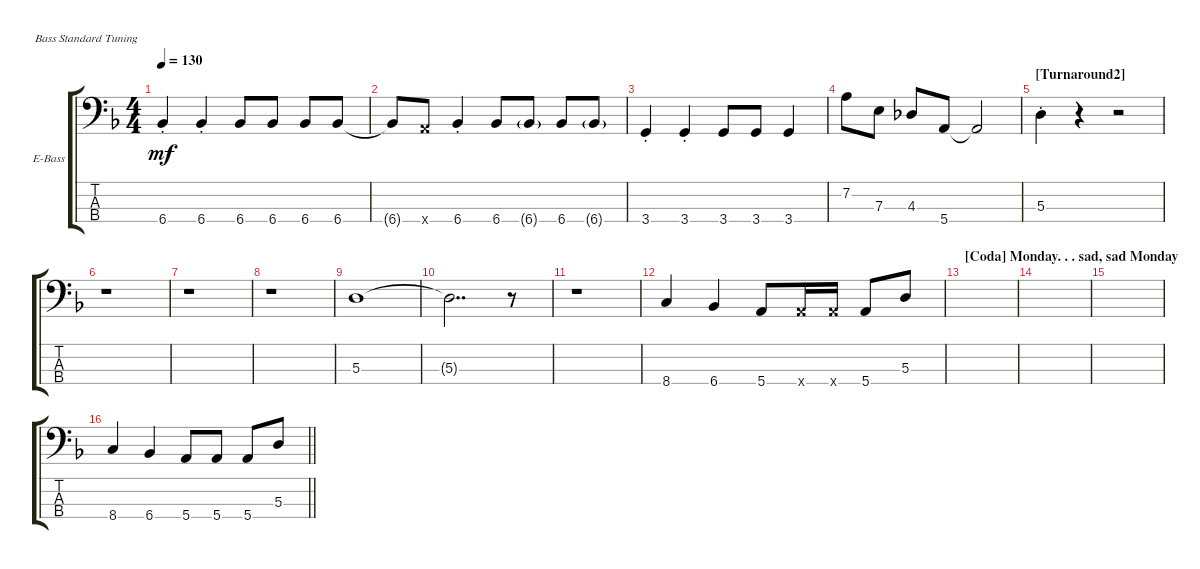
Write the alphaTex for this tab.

\defaultSystemsLayout 4
\bracketExtendMode groupsimilarinstruments
\firstSystemTrackNameOrientation horizontal
\otherSystemsTrackNameOrientation horizontal
\track ("Electric Bass" "E-Bass") {instrument electricbassfinger}
\staff {score tabs}
\tuning (G2 D2 A1 E1)
\ts (4 4)
\tempo 130
\clef f4
\ks dminor
6.4{st}.4{dy mf} 6.4{st}.4 6.4.8 6.4.8 6.4.8 6.4.8 |
6.4{t}.8 5.4{x}.8 6.4{st}.4 6.4.8 6.4{g}.8 6.4.8 6.4{g}.8 |
3.4{st}.4 3.4{st}.4 3.4.8 3.4.8 3.4.4 |
7.2.8 7.3.8 4.3.8 5.4.8 5.4{t}.2 |
\section ("" "[Turnaround2] ")
5.3{st}.4 r.4 r.2 |
r.1 |
r.1 |
r.1 |
5.3.1 |
5.3{t}.2{dd} r.8 |
r.1 |
8.4.4 6.4.4 5.4.8 5.4{x}.16 5.4{x}.16 5.4.8 5.3.8 |
\section ("" "[Coda] Monday. . . sad, sad Monday")
|
|
|
\barLineRight lightlight
8.4.4 6.4.4 5.4.8 5.4.8 5.4.8 5.3.8
